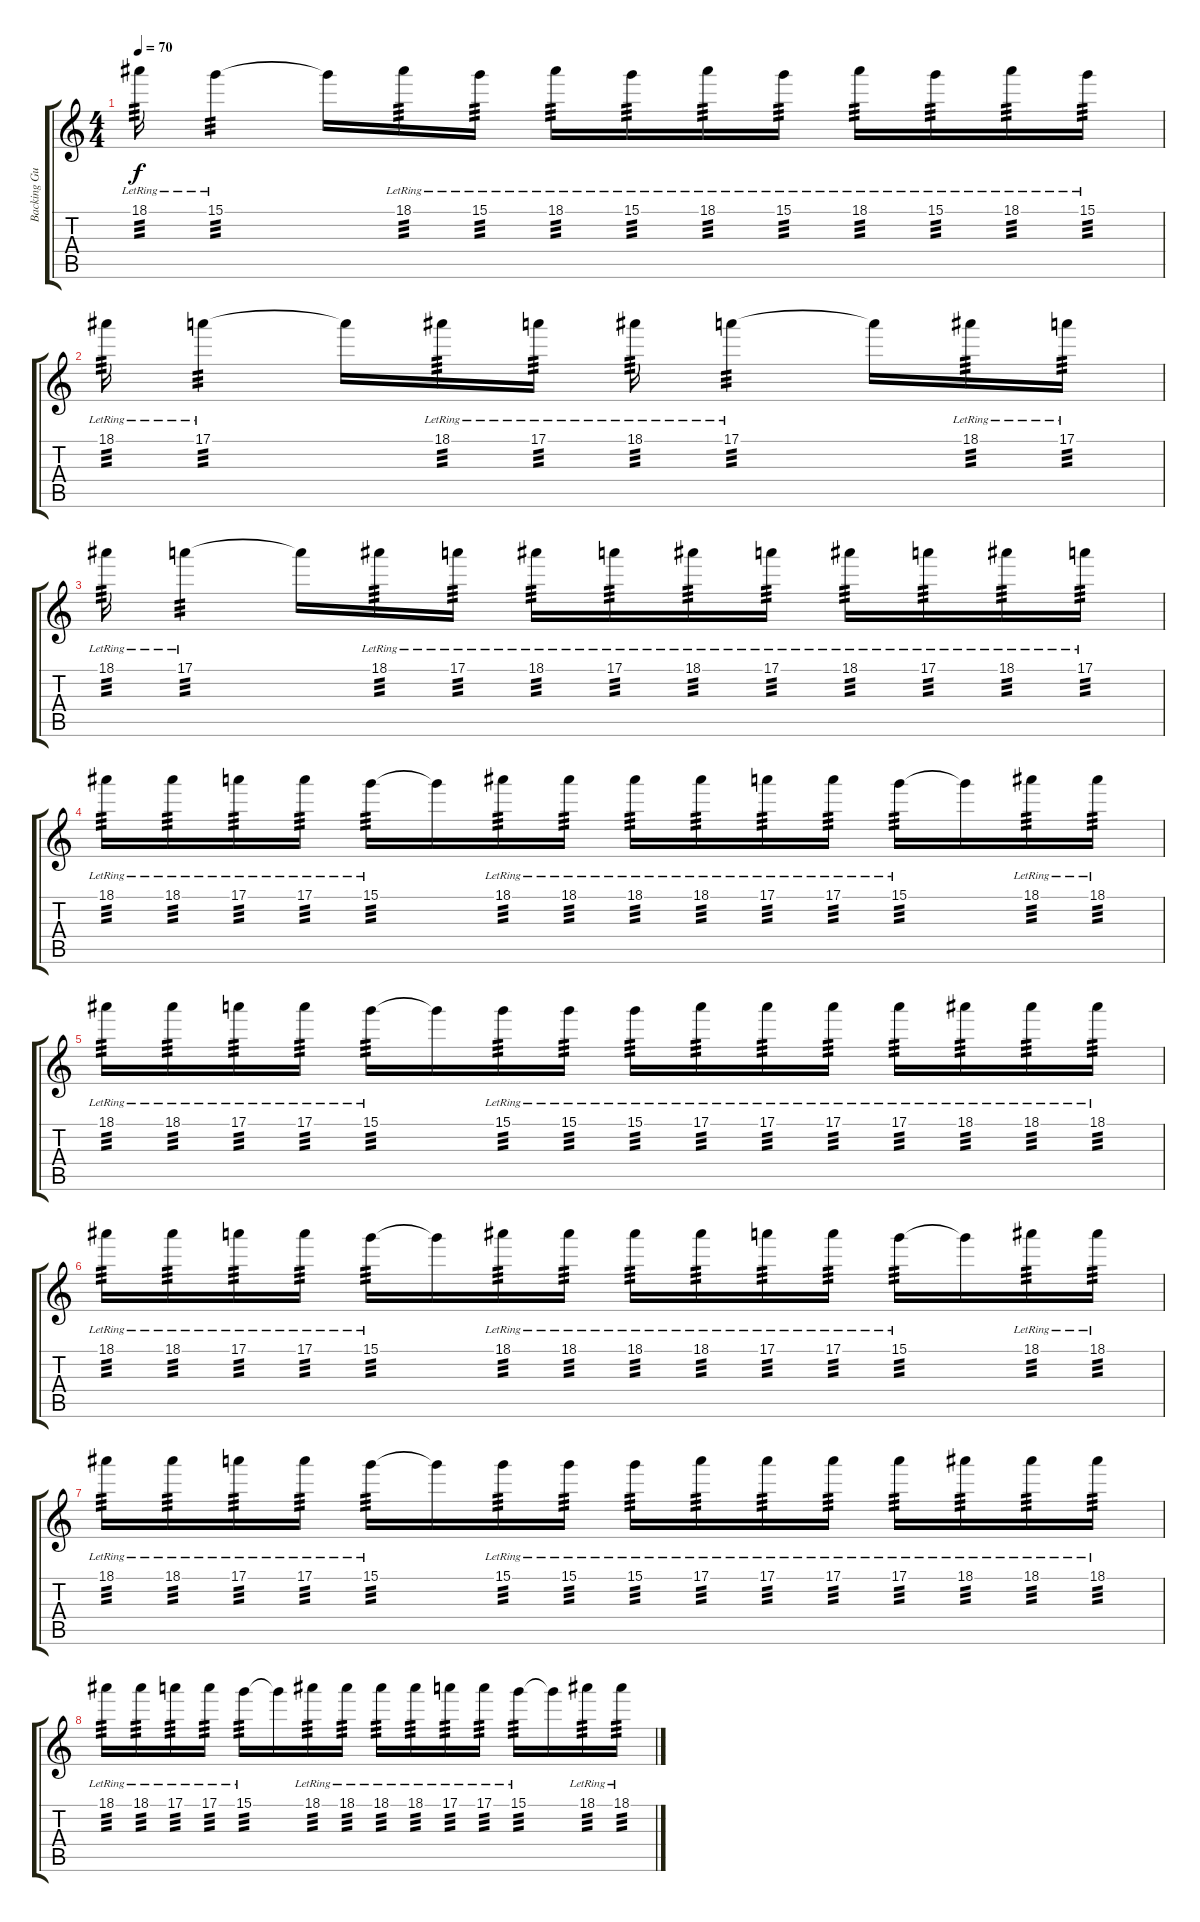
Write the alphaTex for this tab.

\track ("Backing Guitar 1" "Backing Gu") {instrument overdrivenguitar}
\staff {score tabs}
\tuning (E4 B3 G3 D3 A2 E2) {hide}
\ts (4 4)
\tempo 70
\clef g2
\ks c
18.1{lr}.16{tp 3 dy f} 15.1{lr}.4{tp 3} 15.1{t}.16 18.1{lr}.16{tp 3} 15.1{lr}.16{tp 3} 18.1{lr}.16{tp 3} 15.1{lr}.16{tp 3} 18.1{lr}.16{tp 3} 15.1{lr}.16{tp 3} 18.1{lr}.16{tp 3} 15.1{lr}.16{tp 3} 18.1{lr}.16{tp 3} 15.1{lr}.16{tp 3} |
18.1{lr}.16{tp 3} 17.1{lr}.4{tp 3} 17.1{t}.16 18.1{lr}.16{tp 3} 17.1{lr}.16{tp 3} 18.1{lr}.16{tp 3} 17.1{lr}.4{tp 3} 17.1{t}.16 18.1{lr}.16{tp 3} 17.1{lr}.16{tp 3} |
18.1{lr}.16{tp 3} 17.1{lr}.4{tp 3} 17.1{t}.16 18.1{lr}.16{tp 3} 17.1{lr}.16{tp 3} 18.1{lr}.16{tp 3} 17.1{lr}.16{tp 3} 18.1{lr}.16{tp 3} 17.1{lr}.16{tp 3} 18.1{lr}.16{tp 3} 17.1{lr}.16{tp 3} 18.1{lr}.16{tp 3} 17.1{lr}.16{tp 3} |
18.1{lr}.16{tp 3} 18.1{lr}.16{tp 3} 17.1{lr}.16{tp 3} 17.1{lr}.16{tp 3} 15.1{lr}.16{tp 3} 15.1{t}.16 18.1{lr}.16{tp 3} 18.1{lr}.16{tp 3} 18.1{lr}.16{tp 3} 18.1{lr}.16{tp 3} 17.1{lr}.16{tp 3} 17.1{lr}.16{tp 3} 15.1{lr}.16{tp 3} 15.1{t}.16 18.1{lr}.16{tp 3} 18.1{lr}.16{tp 3} |
18.1{lr}.16{tp 3} 18.1{lr}.16{tp 3} 17.1{lr}.16{tp 3} 17.1{lr}.16{tp 3} 15.1{lr}.16{tp 3} 15.1{t}.16 15.1{lr}.16{tp 3} 15.1{lr}.16{tp 3} 15.1{lr}.16{tp 3} 17.1{lr}.16{tp 3} 17.1{lr}.16{tp 3} 17.1{lr}.16{tp 3} 17.1{lr}.16{tp 3} 18.1{lr}.16{tp 3} 18.1{lr}.16{tp 3} 18.1{lr}.16{tp 3} |
18.1{lr}.16{tp 3} 18.1{lr}.16{tp 3} 17.1{lr}.16{tp 3} 17.1{lr}.16{tp 3} 15.1{lr}.16{tp 3} 15.1{t}.16 18.1{lr}.16{tp 3} 18.1{lr}.16{tp 3} 18.1{lr}.16{tp 3} 18.1{lr}.16{tp 3} 17.1{lr}.16{tp 3} 17.1{lr}.16{tp 3} 15.1{lr}.16{tp 3} 15.1{t}.16 18.1{lr}.16{tp 3} 18.1{lr}.16{tp 3} |
18.1{lr}.16{tp 3} 18.1{lr}.16{tp 3} 17.1{lr}.16{tp 3} 17.1{lr}.16{tp 3} 15.1{lr}.16{tp 3} 15.1{t}.16 15.1{lr}.16{tp 3} 15.1{lr}.16{tp 3} 15.1{lr}.16{tp 3} 17.1{lr}.16{tp 3} 17.1{lr}.16{tp 3} 17.1{lr}.16{tp 3} 17.1{lr}.16{tp 3} 18.1{lr}.16{tp 3} 18.1{lr}.16{tp 3} 18.1{lr}.16{tp 3} |
18.1{lr}.16{tp 3} 18.1{lr}.16{tp 3} 17.1{lr}.16{tp 3} 17.1{lr}.16{tp 3} 15.1{lr}.16{tp 3} 15.1{t}.16 18.1{lr}.16{tp 3} 18.1{lr}.16{tp 3} 18.1{lr}.16{tp 3} 18.1{lr}.16{tp 3} 17.1{lr}.16{tp 3} 17.1{lr}.16{tp 3} 15.1{lr}.16{tp 3} 15.1{t}.16 18.1{lr}.16{tp 3} 18.1{lr}.16{tp 3}
